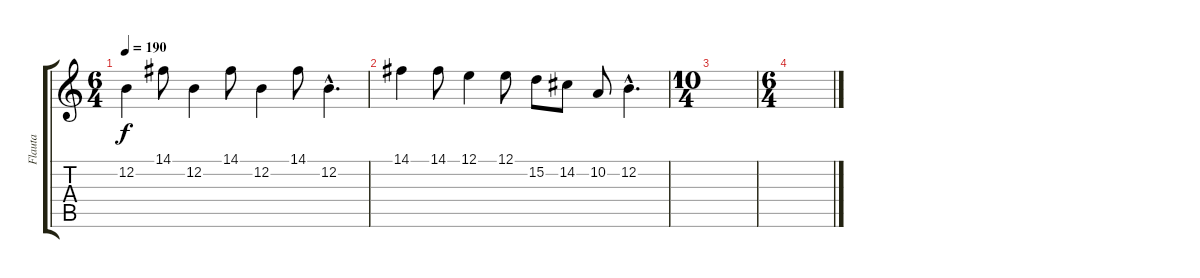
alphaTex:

\track ("Flauta" "Flauta") {instrument flute}
\staff {score tabs}
\tuning (E4 B3 G3 D3 A2 E2) {hide}
\ts (6 4)
\tempo 190
\clef g2
\ks c
12.2.4{dy f} 14.1.8 12.2.4 14.1.8 12.2.4 14.1.8 12.2{hac}.4{d} |
14.1.4 14.1.8 12.1.4 12.1.8 15.2.8 14.2.8 10.2.8 12.2{hac}.4{d} |
\ts (10 4)
|
\ts (6 4)
